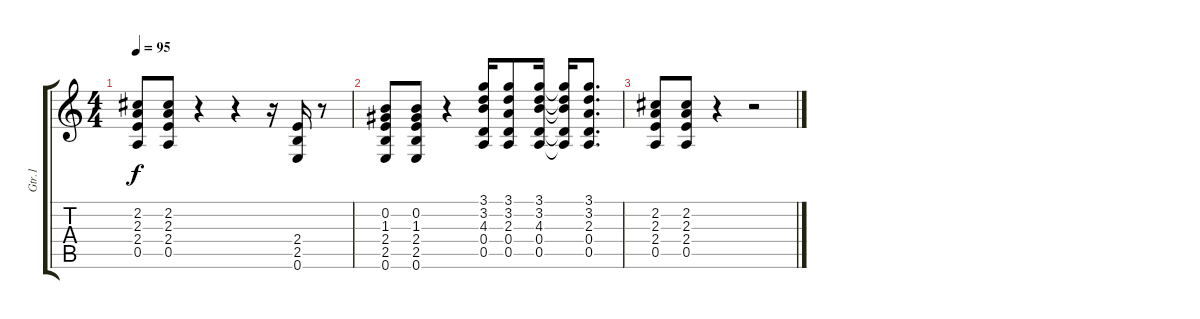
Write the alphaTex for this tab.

\track ("Gtr.1" "Gtr.1") {instrument overdrivenguitar}
\staff {score tabs}
\tuning (E4 B3 G3 D3 A2 E2) {hide}
\ts (4 4)
\tempo 95
\clef g2
\ks c
(2.2 2.3 2.4 0.5).8{dy f} (2.2 2.3 2.4 0.5).8 r.4 r.4 r.16 (2.4 2.5 0.6).16 r.8 |
(0.2 1.3 2.4 2.5 0.6).8 (0.2 1.3 2.4 2.5 0.6).8 r.4 (3.1 3.2 4.3 0.4 0.5).16 (3.1 3.2 2.3 0.4 0.5).8 (3.1 3.2 4.3 0.4 0.5).16 (3.1{t} 3.2{t} 4.3{t} 0.4{t} 0.5{t}).16 (3.1 3.2 2.3 0.4 0.5).8{d} |
(2.2 2.3 2.4 0.5).8 (2.2 2.3 2.4 0.5).8 r.4 r.2
